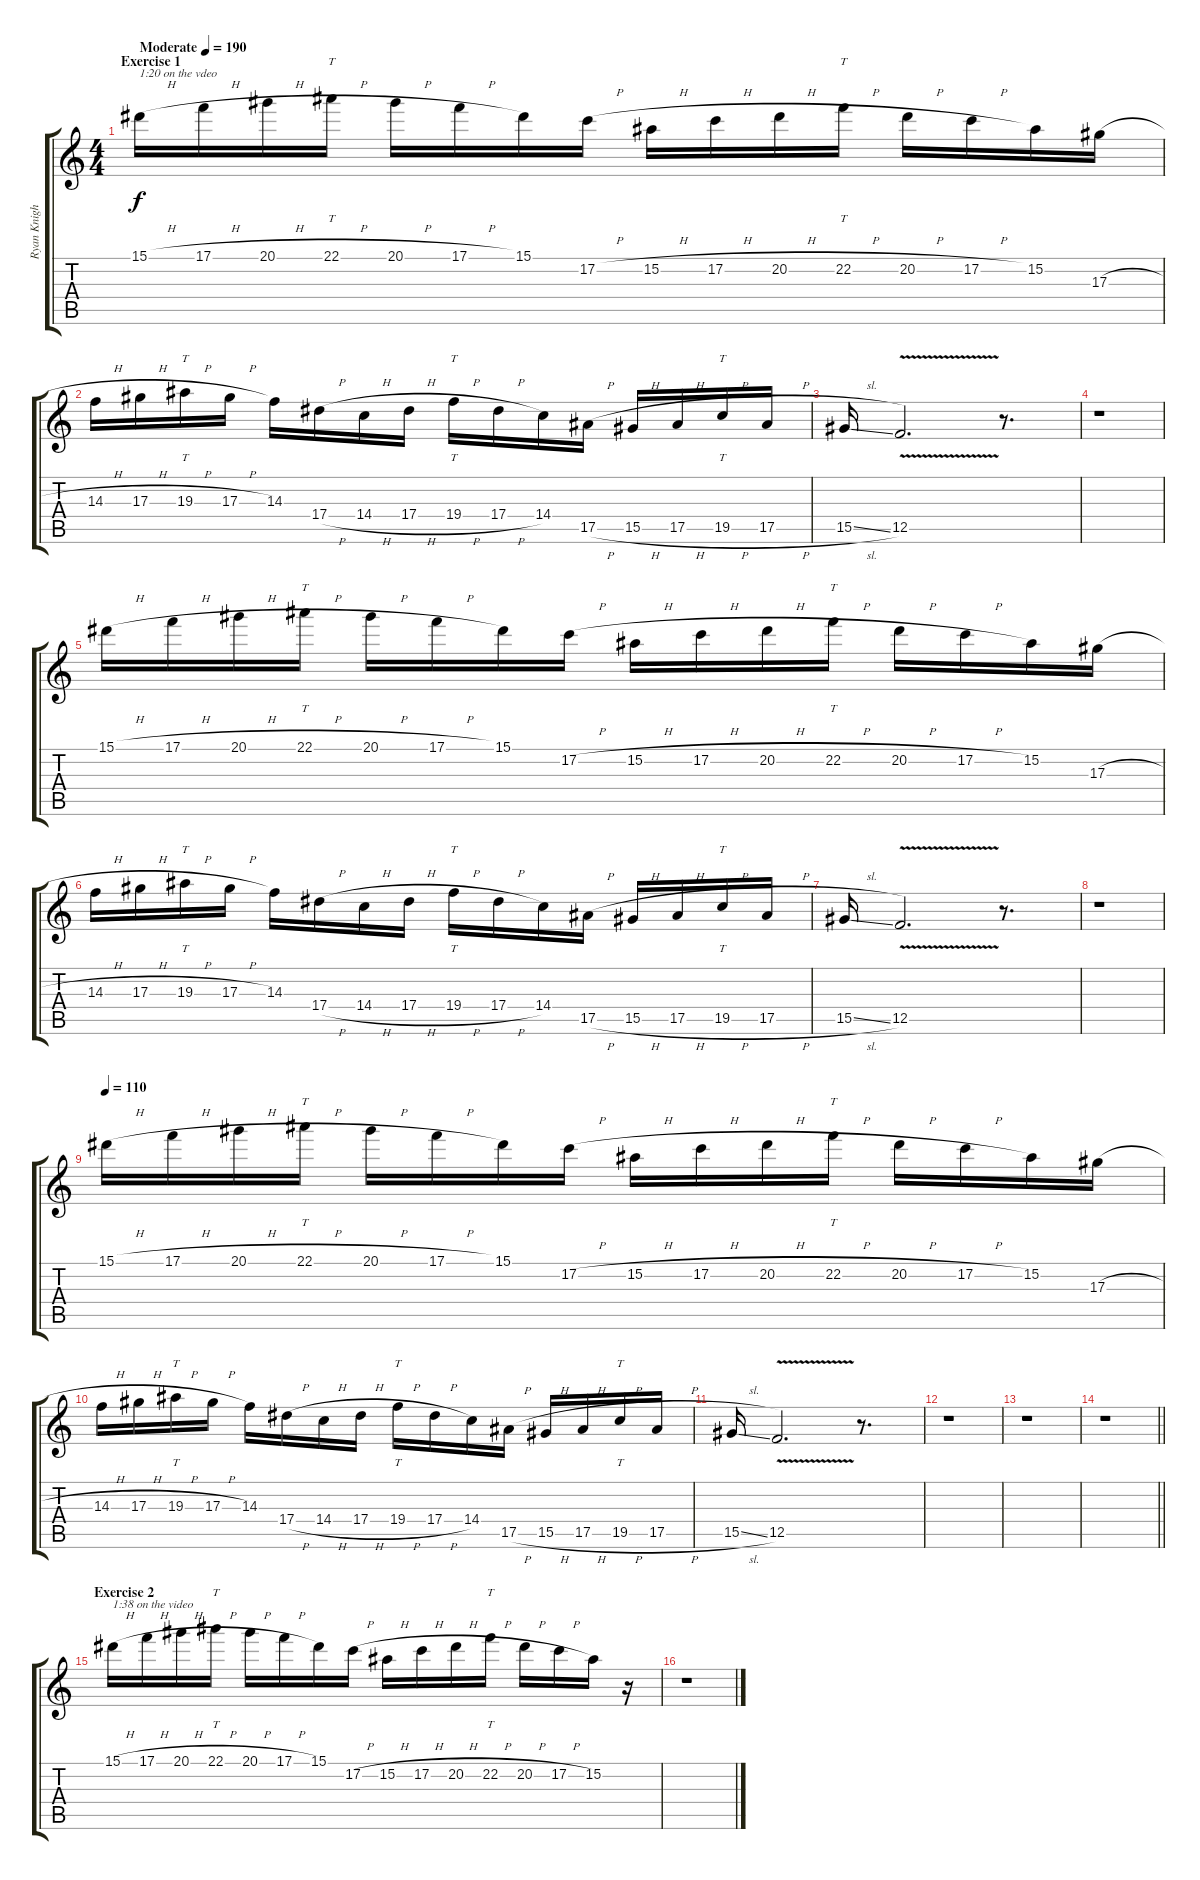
\track ("Ryan Knight" "Ryan Knigh") {instrument distortionguitar}
\staff {score tabs}
\tuning (C4 G3 Eb3 Bb2 F2 C2) {hide}
\ts (4 4)
\section ("" "Exercise 1")
\tempo (190 "Moderate")
\clef g2
\ks c
15.1{h}.16{txt "1:20 on the vdeo" dy f instrument distortionguitar} 17.1{h}.16 20.1{h}.16 22.1{h}.16{tt} 20.1{h}.16 17.1{h}.16 15.1.16 17.2{h}.16 15.2{h}.16 17.2{h}.16 20.2{h}.16 22.2{h}.16{tt} 20.2{h}.16 17.2{h}.16 15.2.16 17.3{h}.16 |
14.3{h}.16 17.3{h}.16 19.3{h}.16{tt} 17.3{h}.16 14.3.16 17.4{h}.16 14.4{h}.16 17.4{h}.16 19.4{h}.16{tt} 17.4{h}.16 14.4.16 17.5{h}.16 15.5{h}.16 17.5{h}.16 19.5{h}.16{tt} 17.5{h}.16 |
15.5{sl}.16 12.5{v}.2{d} r.8{d} |
r.1 |
15.1{h}.16 17.1{h}.16 20.1{h}.16 22.1{h}.16{tt} 20.1{h}.16 17.1{h}.16 15.1.16 17.2{h}.16 15.2{h}.16 17.2{h}.16 20.2{h}.16 22.2{h}.16{tt} 20.2{h}.16 17.2{h}.16 15.2.16 17.3{h}.16 |
14.3{h}.16 17.3{h}.16 19.3{h}.16{tt} 17.3{h}.16 14.3.16 17.4{h}.16 14.4{h}.16 17.4{h}.16 19.4{h}.16{tt} 17.4{h}.16 14.4.16 17.5{h}.16 15.5{h}.16 17.5{h}.16 19.5{h}.16{tt} 17.5{h}.16 |
15.5{sl}.16 12.5{v}.2{d} r.8{d} |
r.1 |
\tempo 110
15.1{h}.16 17.1{h}.16 20.1{h}.16 22.1{h}.16{tt} 20.1{h}.16 17.1{h}.16 15.1.16 17.2{h}.16 15.2{h}.16 17.2{h}.16 20.2{h}.16 22.2{h}.16{tt} 20.2{h}.16 17.2{h}.16 15.2.16 17.3{h}.16 |
14.3{h}.16 17.3{h}.16 19.3{h}.16{tt} 17.3{h}.16 14.3.16 17.4{h}.16 14.4{h}.16 17.4{h}.16 19.4{h}.16{tt} 17.4{h}.16 14.4.16 17.5{h}.16 15.5{h}.16 17.5{h}.16 19.5{h}.16{tt} 17.5{h}.16 |
15.5{sl}.16 12.5{v}.2{d} r.8{d} |
r.1 |
r.1 |
\barLineRight lightlight
r.1 |
\section ("" "Exercise 2")
15.1{h}.16{txt "1:38 on the video"} 17.1{h}.16 20.1{h}.16 22.1{h}.16{tt} 20.1{h}.16 17.1{h}.16 15.1.16 17.2{h}.16 15.2{h}.16 17.2{h}.16 20.2{h}.16 22.2{h}.16{tt} 20.2{h}.16 17.2{h}.16 15.2.16 r.16 |
r.1
